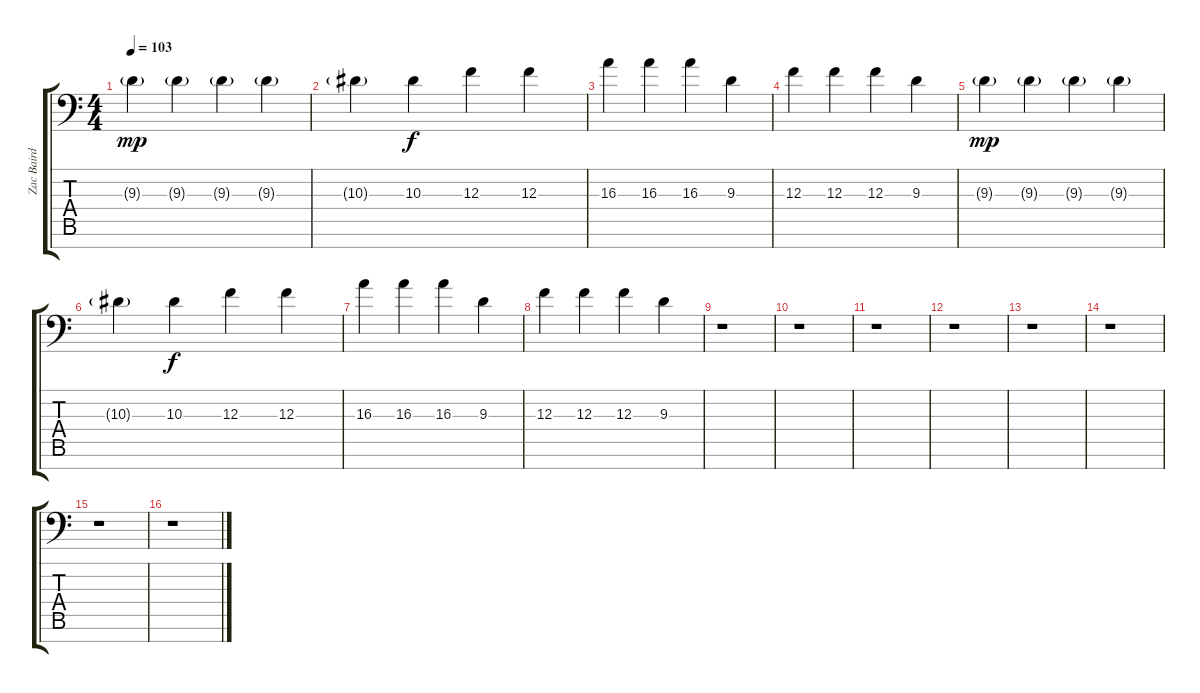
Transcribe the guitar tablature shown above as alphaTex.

\track ("Zac Baird" "Zac Baird") {instrument dulcimer}
\staff {score tabs}
\tuning (D4 A3 F3 C3 G2 D2 A1) {hide}
\ts (4 4)
\tempo 103
\clef f4
\ks c
9.3{g}.4{dy mp instrument dulcimer} 9.3{g}.4 9.3{g}.4 9.3{g}.4 |
10.3{g}.4 10.3.4{dy f} 12.3.4 12.3.4 |
16.3.4 16.3.4 16.3.4 9.3.4 |
12.3.4 12.3.4 12.3.4 9.3.4 |
9.3{g}.4{dy mp} 9.3{g}.4 9.3{g}.4 9.3{g}.4 |
10.3{g}.4 10.3.4{dy f} 12.3.4 12.3.4 |
16.3.4 16.3.4 16.3.4 9.3.4 |
12.3.4 12.3.4 12.3.4 9.3.4 |
r.1 |
r.1 |
r.1 |
r.1 |
r.1 |
r.1 |
r.1 |
r.1
